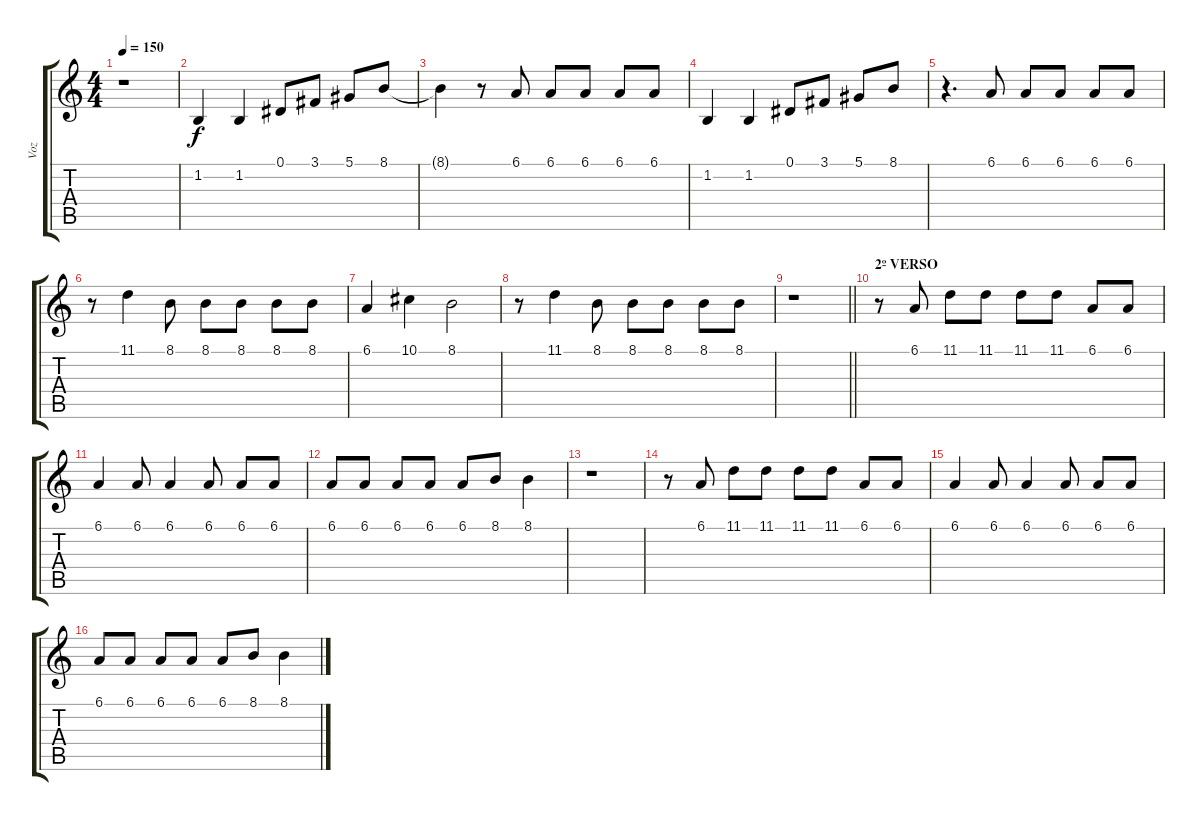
\track ("Voz" "Voz") {instrument cello}
\staff {score tabs}
\tuning (Eb4 Bb3 Gb3 Db3 Ab2 Eb2) {hide}
\ts (4 4)
\tempo 150
\clef g2
\ks c
r.1{dy f} |
1.2.4 1.2.4 0.1.8 3.1.8 5.1.8 8.1.8 |
8.1{t}.4 r.8 6.1.8 6.1.8 6.1.8 6.1.8 6.1.8 |
1.2.4 1.2.4 0.1.8 3.1.8 5.1.8 8.1.8 |
r.4{d} 6.1.8 6.1.8 6.1.8 6.1.8 6.1.8 |
r.8 11.1.4 8.1.8 8.1.8 8.1.8 8.1.8 8.1.8 |
6.1.4 10.1.4 8.1.2 |
r.8 11.1.4 8.1.8 8.1.8 8.1.8 8.1.8 8.1.8 |
\barLineRight lightlight
r.1 |
\section ("" "2º VERSO")
r.8 6.1.8 11.1.8 11.1.8 11.1.8 11.1.8 6.1.8 6.1.8 |
6.1.4 6.1.8 6.1.4 6.1.8 6.1.8 6.1.8 |
6.1.8 6.1.8 6.1.8 6.1.8 6.1.8 8.1.8 8.1.4 |
r.1 |
r.8 6.1.8 11.1.8 11.1.8 11.1.8 11.1.8 6.1.8 6.1.8 |
6.1.4 6.1.8 6.1.4 6.1.8 6.1.8 6.1.8 |
6.1.8 6.1.8 6.1.8 6.1.8 6.1.8 8.1.8 8.1.4
